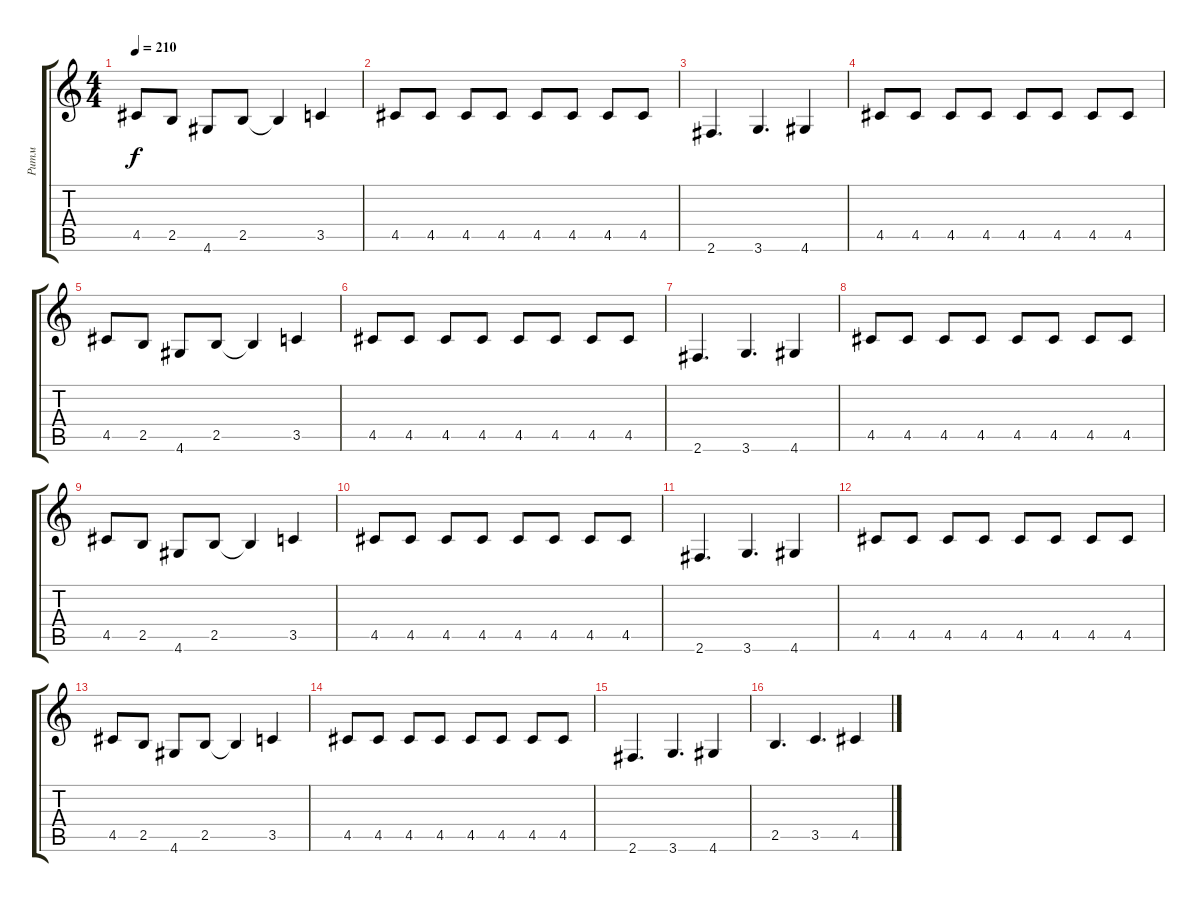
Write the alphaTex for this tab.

\track ("Ритм" "Ритм") {instrument distortionguitar}
\staff {score tabs}
\tuning (E4 B3 G3 D3 A2 E2) {hide}
\ts (4 4)
\tempo 210
\clef g2
\ks c
4.5.8{dy f} 2.5.8 4.6.8 2.5.8 2.5{t}.4 3.5.4 |
4.5.8 4.5.8 4.5.8 4.5.8 4.5.8 4.5.8 4.5.8 4.5.8 |
2.6.4{d} 3.6.4{d} 4.6.4 |
4.5.8 4.5.8 4.5.8 4.5.8 4.5.8 4.5.8 4.5.8 4.5.8 |
4.5.8 2.5.8 4.6.8 2.5.8 2.5{t}.4 3.5.4 |
4.5.8 4.5.8 4.5.8 4.5.8 4.5.8 4.5.8 4.5.8 4.5.8 |
2.6.4{d} 3.6.4{d} 4.6.4 |
4.5.8 4.5.8 4.5.8 4.5.8 4.5.8 4.5.8 4.5.8 4.5.8 |
4.5.8 2.5.8 4.6.8 2.5.8 2.5{t}.4 3.5.4 |
4.5.8 4.5.8 4.5.8 4.5.8 4.5.8 4.5.8 4.5.8 4.5.8 |
2.6.4{d} 3.6.4{d} 4.6.4 |
4.5.8 4.5.8 4.5.8 4.5.8 4.5.8 4.5.8 4.5.8 4.5.8 |
4.5.8 2.5.8 4.6.8 2.5.8 2.5{t}.4 3.5.4 |
4.5.8 4.5.8 4.5.8 4.5.8 4.5.8 4.5.8 4.5.8 4.5.8 |
2.6.4{d} 3.6.4{d} 4.6.4 |
2.5.4{d} 3.5.4{d} 4.5.4
